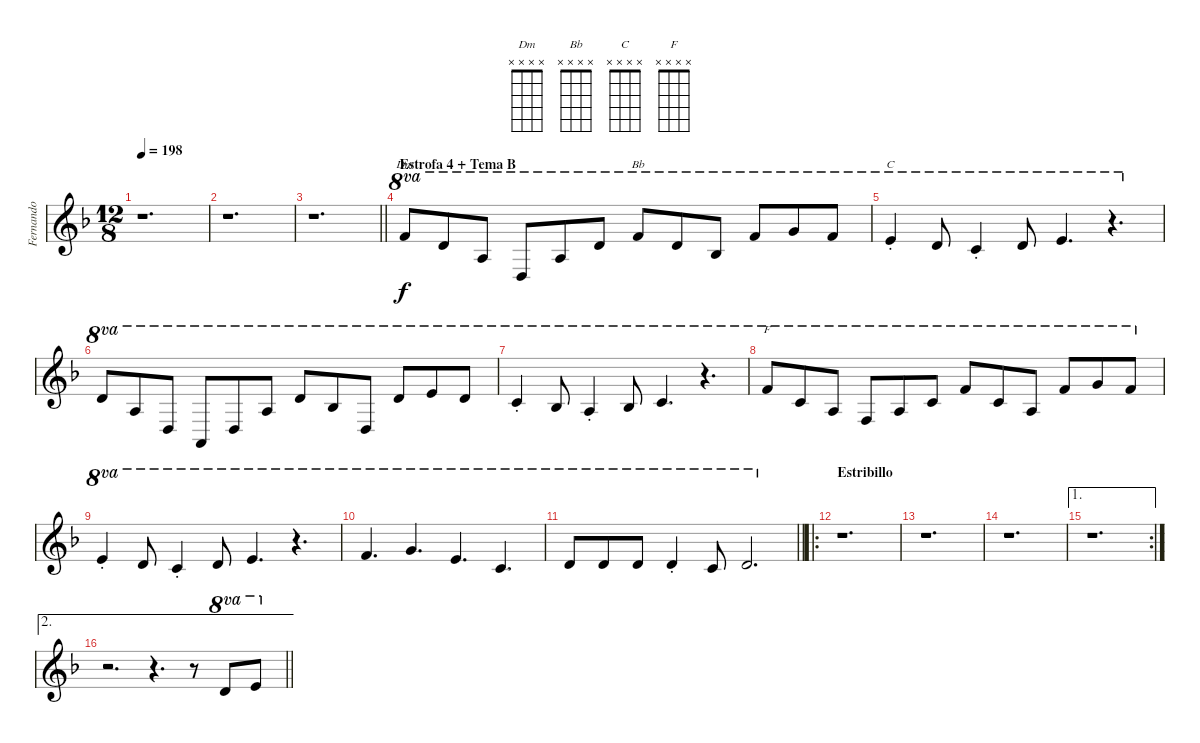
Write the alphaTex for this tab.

\track ("Fernando" "Fernando") {instrument flute}
\staff {score}
\tuning (E5 A4 D4 G3) {hide}
\chord ("Dm" x x x x)
\chord ("Bb" x x x x)
\chord ("C" x x x x)
\chord ("F" x x x x)
\ts (12 8)
\tempo 198
\clef g2
\ks dminor
r.1{d dy f} |
r.1{d} |
\barLineRight lightlight
r.1{d} |
\section ("" "Estrofa 4 + Tema B")
1.1.8{ch "Dm" ot 8va} 5.2.8{ot 8va} 0.2.8{ot 8va} 0.3.8{ot 8va} 0.2.8{ot 8va} 5.2.8{ot 8va} 1.1.8{ch "Bb" ot 8va} 5.2.8{ot 8va} 1.2.8{ot 8va} 1.1.8{ot 8va} 3.1.8{ot 8va} 1.1.8{ot 8va} |
0.1{st}.4{ch "C" ot 8va} 5.2.8{ot 8va} 3.2{st}.4{ot 8va} 5.2.8{ot 8va} 0.1.4{d ot 8va} r.4{d ot 8va} |
5.2.8{ot 8va} 0.2.8{ot 8va} 0.3.8{ot 8va} 2.4.8{ot 8va} 0.3.8{ot 8va} 0.2.8{ot 8va} 5.2.8{ot 8va} 1.2.8{ot 8va} 0.3.8{ot 8va} 5.2.8{ot 8va} 0.1.8{ot 8va} 5.2.8{ot 8va} |
3.2{st}.4{ot 8va} 1.2.8{ot 8va} 0.2{st}.4{ot 8va} 1.2.8{ot 8va} 3.2.4{d ot 8va} r.4{d ot 8va} |
1.1.8{ch "F" ot 8va} 3.2.8{ot 8va} 0.2.8{ot 8va} 3.3.8{ot 8va} 0.2.8{ot 8va} 3.2.8{ot 8va} 1.1.8{ot 8va} 3.2.8{ot 8va} 0.2.8{ot 8va} 1.1.8{ot 8va} 3.1.8{ot 8va} 1.1.8{ot 8va} |
0.1{st}.4{ot 8va} 5.2.8{ot 8va} 3.2{st}.4{ot 8va} 5.2.8{ot 8va} 0.1.4{d ot 8va} r.4{d ot 8va} |
1.1.4{d ot 8va} 3.1.4{d ot 8va} 0.1.4{d ot 8va} 3.2.4{d ot 8va} |
\barLineRight lightlight
5.2.8{ot 8va} 5.2.8{ot 8va} 5.2.8{ot 8va} 5.2{st}.4{ot 8va} 3.2.8{ot 8va} 5.2.2{d ot 8va} |
\ro
\section ("" "Estribillo")
r.1{d} |
r.1{d} |
r.1{d} |
\ae 1
\rc 2
r.1{d} |
\ae 2
\barLineRight lightlight
r.2{d} r.4{d} r.8 12.3.8{ot 8va} 14.3.8{ot 8va}
